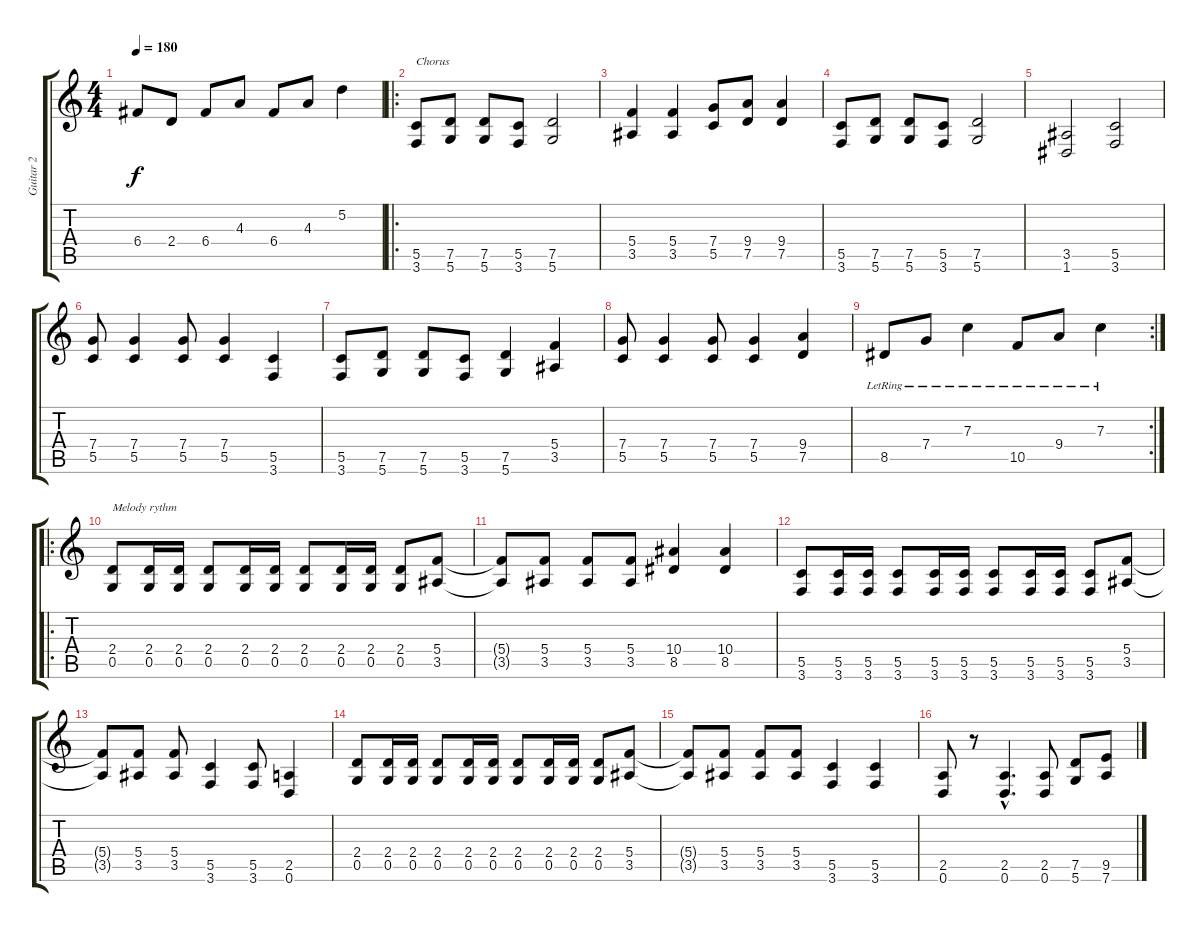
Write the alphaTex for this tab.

\track ("Guitar 2" "Guitar 2") {instrument acousticguitarnylon}
\staff {score tabs}
\tuning (D4 A3 F3 C3 G2 D2) {hide}
\ts (4 4)
\tempo 180
\clef g2
\ks c
6.4.8{dy f} 2.4.8 6.4.8 4.3.8 6.4.8 4.3.8 5.2.4 |
\ro
(5.5 3.6).8{txt "Chorus"} (7.5 5.6).8 (7.5 5.6).8 (5.5 3.6).8 (7.5 5.6).2 |
(5.4 3.5).4 (5.4 3.5).4 (7.4 5.5).8 (9.4 7.5).8 (9.4 7.5).4 |
(5.5 3.6).8 (7.5 5.6).8 (7.5 5.6).8 (5.5 3.6).8 (7.5 5.6).2 |
(3.5 1.6).2 (5.5 3.6).2 |
(7.4 5.5).8 (7.4 5.5).4 (7.4 5.5).8 (7.4 5.5).4 (5.5 3.6).4 |
(5.5 3.6).8 (7.5 5.6).8 (7.5 5.6).8 (5.5 3.6).8 (7.5 5.6).4 (5.4 3.5).4 |
(7.4 5.5).8 (7.4 5.5).4 (7.4 5.5).8 (7.4 5.5).4 (9.4 7.5).4 |
\rc 2
8.5{lr}.8 7.4{lr}.8 7.3{lr}.4 10.5{lr}.8 9.4{lr}.8 7.3{lr}.4 |
\ro
(2.4 0.5).8{txt "Melody rythm"} (2.4 0.5).16 (2.4 0.5).16 (2.4 0.5).8 (2.4 0.5).16 (2.4 0.5).16 (2.4 0.5).8 (2.4 0.5).16 (2.4 0.5).16 (2.4 0.5).8 (5.4 3.5).8 |
(5.4{t} 3.5{t}).8 (5.4 3.5).8 (5.4 3.5).8 (5.4 3.5).8 (10.4 8.5).4 (10.4 8.5).4 |
(5.5 3.6).8 (5.5 3.6).16 (5.5 3.6).16 (5.5 3.6).8 (5.5 3.6).16 (5.5 3.6).16 (5.5 3.6).8 (5.5 3.6).16 (5.5 3.6).16 (5.5 3.6).8 (5.4 3.5).8 |
(5.4{t} 3.5{t}).8 (5.4 3.5).8 (5.4 3.5).8 (5.5 3.6).4 (5.5 3.6).8 (2.5 0.6).4 |
(2.4 0.5).8 (2.4 0.5).16 (2.4 0.5).16 (2.4 0.5).8 (2.4 0.5).16 (2.4 0.5).16 (2.4 0.5).8 (2.4 0.5).16 (2.4 0.5).16 (2.4 0.5).8 (5.4 3.5).8 |
(5.4{t} 3.5{t}).8 (5.4 3.5).8 (5.4 3.5).8 (5.4 3.5).8 (5.5 3.6).4 (5.5 3.6).4 |
(2.5 0.6).8 r.8 (2.5{hac} 0.6{hac}).4{d} (2.5 0.6).8 (7.5 5.6).8 (9.5 7.6).8
